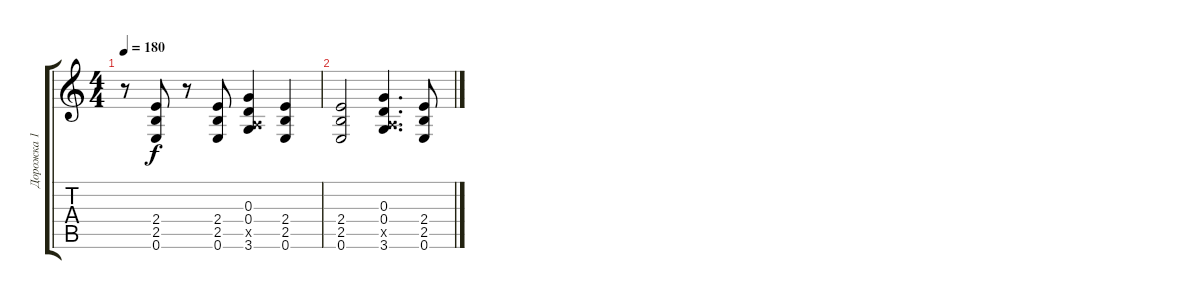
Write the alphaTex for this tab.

\track ("Дорожка 1" "Дорожка 1") {instrument distortionguitar}
\staff {score tabs}
\tuning (E4 B3 G3 D3 A2 E2) {hide}
\ts (4 4)
\tempo 180
\clef g2
\ks c
r.8{dy f} (2.4 2.5 0.6).8 r.8 (2.4 2.5 0.6).8 (0.3 0.4 0.5{x} 3.6).4 (2.4 2.5 0.6).4 |
(2.4 2.5 0.6).2 (0.3 0.4 0.5{x} 3.6).4{d} (2.4 2.5 0.6).8
